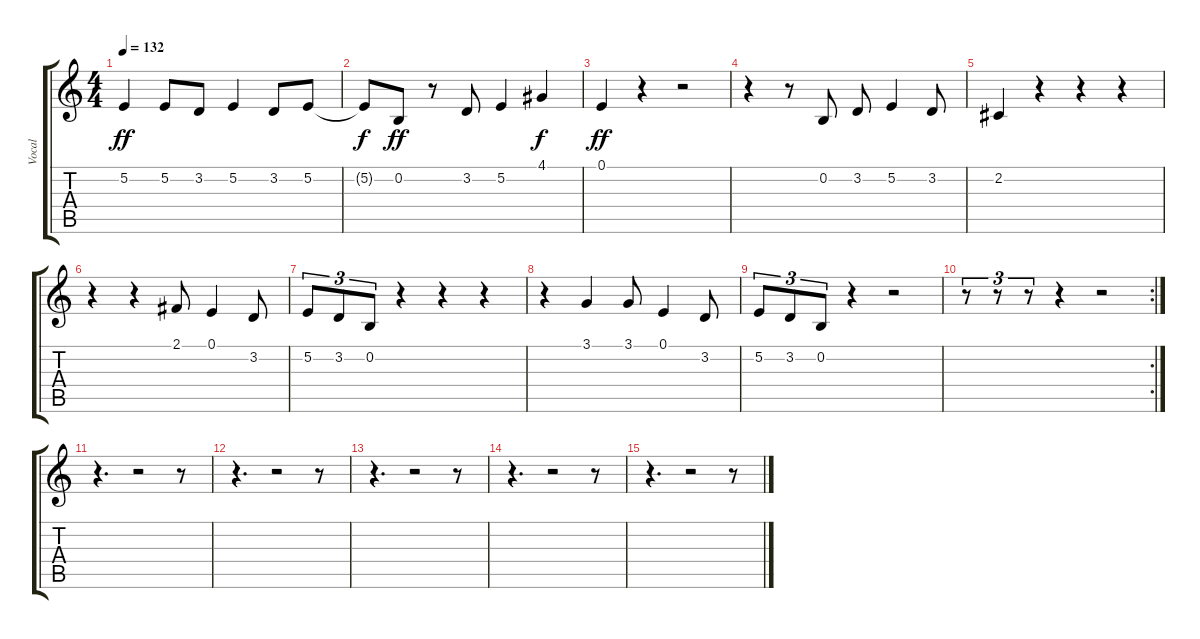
\track ("Vocal" "Vocal") {instrument altosax}
\staff {score tabs}
\tuning (E4 B3 G3 D3 A2 E2) {hide}
\ts (4 4)
\tempo 132
\clef g2
\ks c
5.2.4{dy ff} 5.2.8 3.2.8 5.2.4 3.2.8 5.2.8 |
5.2{t}.8{dy f} 0.2.8{dy ff} r.8 3.2.8 5.2.4 4.1.4{dy f} |
0.1.4{dy ff} r.4 r.2 |
r.4 r.8 0.2.8 3.2.8 5.2.4 3.2.8 |
2.2.4 r.4 r.4 r.4 |
r.4 r.4 2.1.8 0.1.4 3.2.8 |
5.2.8{tu (3 2)} 3.2.8{tu (3 2)} 0.2.8{tu (3 2)} r.4 r.4 r.4 |
r.4 3.1.4 3.1.8 0.1.4 3.2.8 |
5.2.8{tu (3 2)} 3.2.8{tu (3 2)} 0.2.8{tu (3 2)} r.4 r.2 |
\rc 2
r.8{tu (3 2)} r.8{tu (3 2)} r.8{tu (3 2)} r.4 r.2 |
r.4{d} r.2 r.8 |
r.4{d} r.2 r.8 |
r.4{d} r.2 r.8 |
r.4{d} r.2 r.8 |
r.4{d} r.2 r.8
